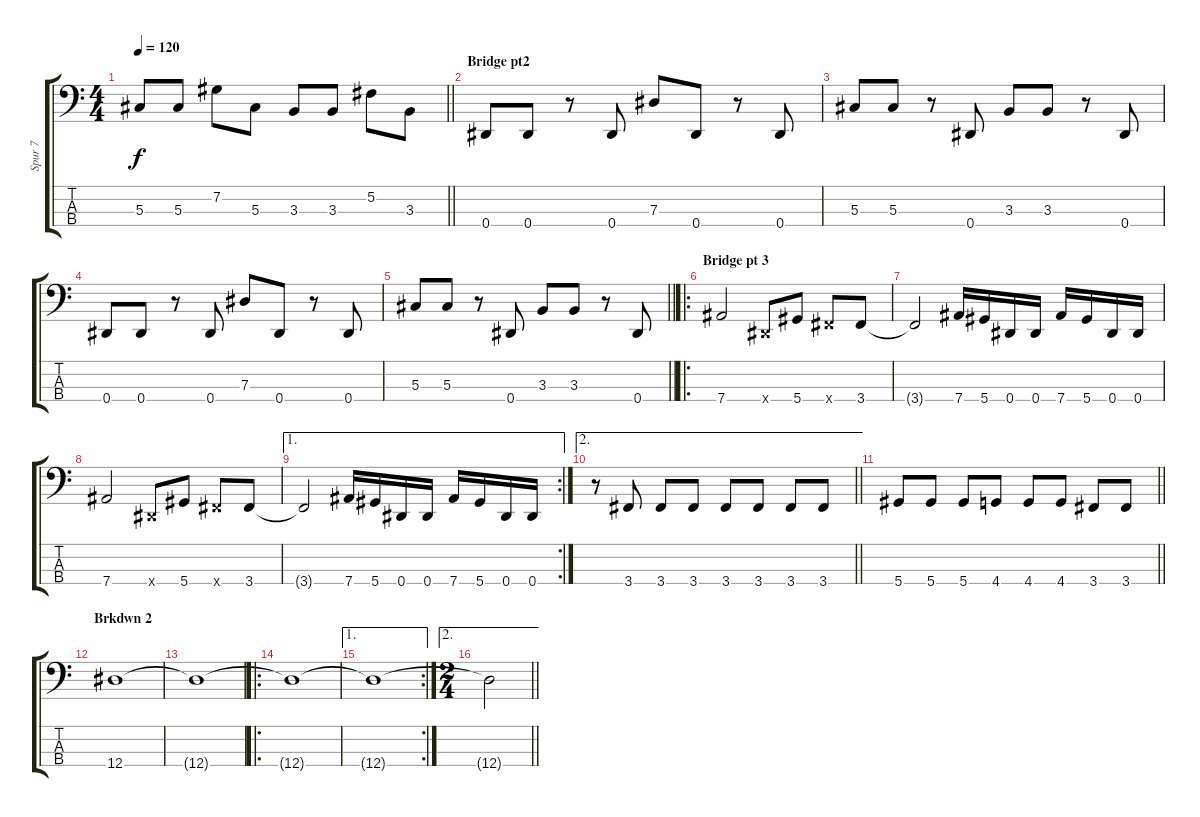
\track ("Spur 7" "Spur 7") {instrument electricbassfinger}
\staff {score tabs}
\tuning (Gb2 Db2 Ab1 Eb1) {hide}
\ts (4 4)
\tempo 120
\clef f4
\barLineRight lightlight
\ks c
5.3.8{dy f} 5.3.8 7.2.8 5.3.8 3.3.8 3.3.8 5.2.8 3.3.8 |
\section ("" "Bridge pt2")
0.4.8 0.4.8 r.8 0.4.8 7.3.8 0.4.8 r.8 0.4.8 |
5.3.8 5.3.8 r.8 0.4.8 3.3.8 3.3.8 r.8 0.4.8 |
0.4.8 0.4.8 r.8 0.4.8 7.3.8 0.4.8 r.8 0.4.8 |
\barLineRight lightlight
5.3.8 5.3.8 r.8 0.4.8 3.3.8 3.3.8 r.8 0.4.8 |
\ro
\section ("" "Bridge pt 3")
7.4.2 0.4{x}.8 5.4.8 3.4{x}.8 3.4.8 |
3.4{t}.2 7.4.16 5.4.16 0.4.16 0.4.16 7.4.16 5.4.16 0.4.16 0.4.16 |
7.4.2 0.4{x}.8 5.4.8 3.4{x}.8 3.4.8 |
\ae 1
\rc 2
3.4{t}.2 7.4.16 5.4.16 0.4.16 0.4.16 7.4.16 5.4.16 0.4.16 0.4.16 |
\ae 2
\barLineRight lightlight
r.8 3.4.8 3.4.8 3.4.8 3.4.8 3.4.8 3.4.8 3.4.8 |
\barLineRight lightlight
5.4.8 5.4.8 5.4.8 4.4.8 4.4.8 4.4.8 3.4.8 3.4.8 |
\section ("" "Brkdwn 2")
12.4.1 |
12.4{t}.1 |
\ro
12.4{t}.1 |
\ae 1
\rc 2
12.4{t}.1 |
\ae 2
\ts (2 4)
\barLineRight lightlight
12.4{t}.2
